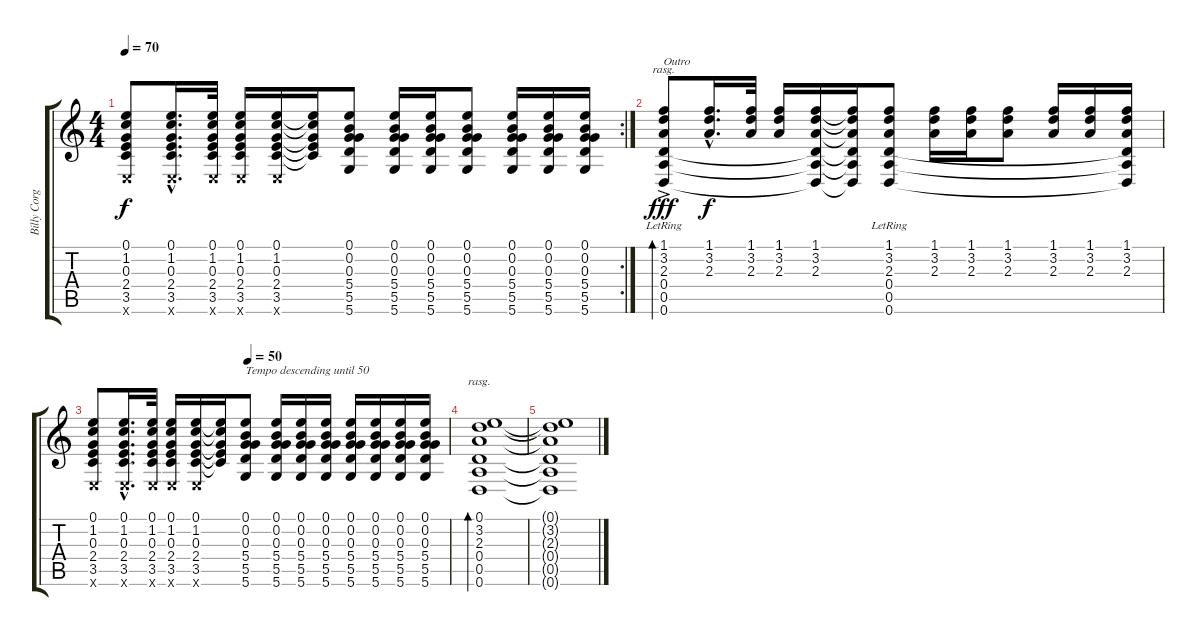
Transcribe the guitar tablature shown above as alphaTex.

\track ("Billy Corgan acoustic guitar" "Billy Corg") {instrument acousticguitarnylon}
\staff {score tabs}
\tuning (E4 B3 G3 D3 A2 D2) {hide}
\rc 2
\ts (4 4)
\tempo 70
\clef g2
\ks c
(0.1 1.2 0.3 2.4 3.5 2.6{x}).8{dy f} (0.1{hac} 1.2{hac} 0.3{hac} 2.4{hac} 3.5{hac} 2.6{hac x}).16{d} (0.1 1.2 0.3 2.4 3.5 2.6{x}).32 (0.1 1.2 0.3 2.4 3.5 2.6{x}).16 (0.1 1.2 0.3 2.4 3.5 2.6{x}).16 (0.1{t} 1.2{t} 0.3{t} 2.4{t} 3.5{t}).16 (0.1 0.2 0.3 5.4 5.5 5.6).8 (0.1 0.2 0.3 5.4 5.5 5.6).16 (0.1 0.2 0.3 5.4 5.5 5.6).16 (0.1 0.2 0.3 5.4 5.5 5.6).8 (0.1 0.2 0.3 5.4 5.5 5.6).16 (0.1 0.2 0.3 5.4 5.5 5.6).16 (0.1 0.2 0.3 5.4 5.5 5.6).16 |
(1.1{ac} 3.2 2.3 0.4{lr} 0.5{lr} 0.6{lr}).8{bd 30 rasg ii txt "Outro" dy fff} (1.1{hac} 3.2{hac} 2.3{hac}).16{d dy f} (1.1 3.2 2.3).32 (1.1 3.2 2.3).16 (1.1 3.2 2.3 0.4{t} 0.5{t} 0.6{t}).16 (1.1{t} 3.2{t} 2.3{t} 0.4{t} 0.5{t} 0.6{t}).16 (1.1 3.2 2.3 0.4{lr} 0.5{lr} 0.6{lr}).8 (1.1 3.2 2.3).16 (1.1 3.2 2.3).16 (1.1 3.2 2.3).8 (1.1 3.2 2.3).16 (1.1 3.2 2.3).16 (1.1 3.2 2.3 0.4{t} 0.5{t} 0.6{t}).16 |
\tempo (50 0.4375)
(0.1 1.2 0.3 2.4 3.5 2.6{x}).8 (0.1{hac} 1.2{hac} 0.3{hac} 2.4{hac} 3.5{hac} 2.6{hac x}).16{d} (0.1 1.2 0.3 2.4 3.5 2.6{x}).32 (0.1 1.2 0.3 2.4 3.5 2.6{x}).16 (0.1 1.2 0.3 2.4 3.5 2.6{x}).16 (0.1{t} 1.2{t} 0.3{t} 2.4{t} 3.5{t}).16 (0.1 0.2 0.3 5.4 5.5 5.6).8{txt "Tempo descending until 50"} (0.1 0.2 0.3 5.4 5.5 5.6).16 (0.1 0.2 0.3 5.4 5.5 5.6).16 (0.1 0.2 0.3 5.4 5.5 5.6).16 (0.1 0.2 0.3 5.4 5.5 5.6).16 (0.1 0.2 0.3 5.4 5.5 5.6).16 (0.1 0.2 0.3 5.4 5.5 5.6).16 (0.1 0.2 0.3 5.4 5.5 5.6).16 |
(0.1 3.2 2.3 0.4 0.5 0.6).1{bd 120 rasg ii} |
(0.1{t} 3.2{t} 2.3{t} 0.4{t} 0.5{t} 0.6{t}).1
